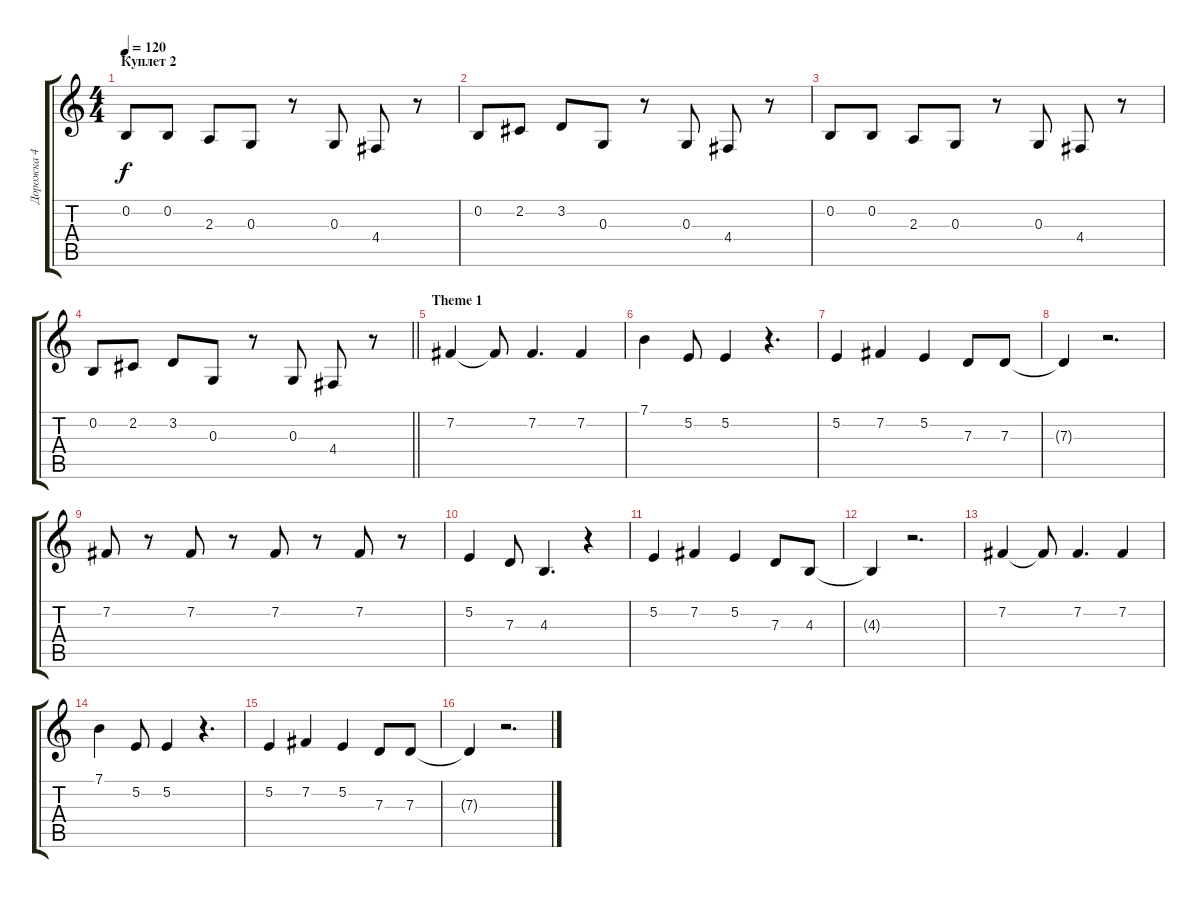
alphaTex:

\track ("Дорожка 4" "Дорожка 4") {instrument flute}
\staff {score tabs}
\tuning (E4 B3 G3 D3 A2 E2) {hide}
\ts (4 4)
\section ("" "Куплет 2")
\tempo 120
\clef g2
\ks c
0.2.8{dy f} 0.2.8 2.3.8 0.3.8 r.8 0.3.8 4.4.8 r.8 |
0.2.8 2.2.8 3.2.8 0.3.8 r.8 0.3.8 4.4.8 r.8 |
0.2.8 0.2.8 2.3.8 0.3.8 r.8 0.3.8 4.4.8 r.8 |
\barLineRight lightlight
0.2.8 2.2.8 3.2.8 0.3.8 r.8 0.3.8 4.4.8 r.8 |
\section ("" "Theme 1")
7.2.4 7.2{t}.8 7.2.4{d} 7.2.4 |
7.1.4 5.2.8 5.2.4 r.4{d} |
5.2.4 7.2.4 5.2.4 7.3.8 7.3.8 |
7.3{t}.4 r.2{d} |
7.2.8 r.8 7.2.8 r.8 7.2.8 r.8 7.2.8 r.8 |
5.2.4 7.3.8 4.3.4{d} r.4 |
5.2.4 7.2.4 5.2.4 7.3.8 4.3.8 |
4.3{t}.4 r.2{d} |
7.2.4 7.2{t}.8 7.2.4{d} 7.2.4 |
7.1.4 5.2.8 5.2.4 r.4{d} |
5.2.4 7.2.4 5.2.4 7.3.8 7.3.8 |
7.3{t}.4 r.2{d}
